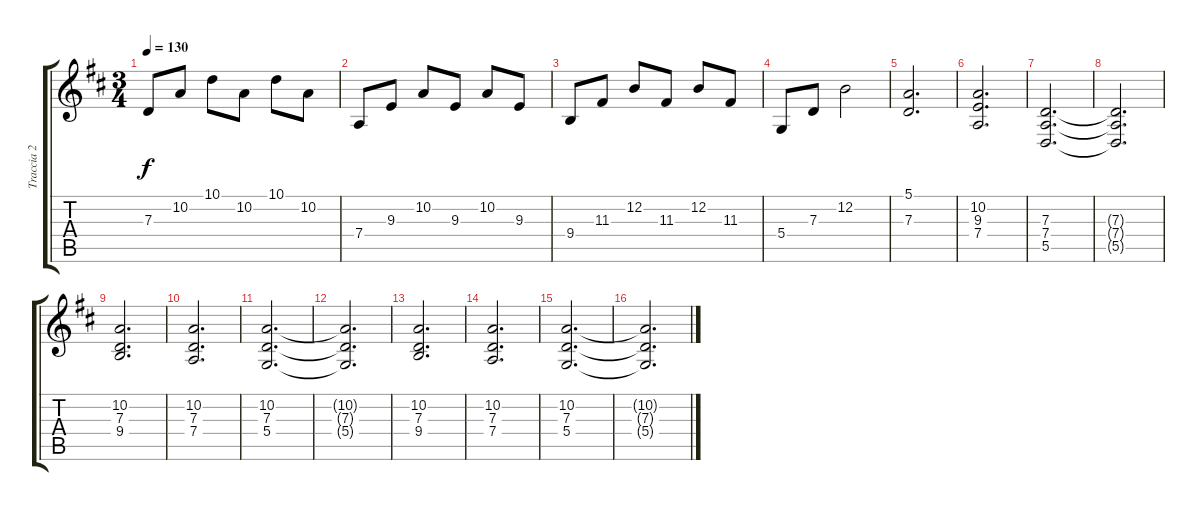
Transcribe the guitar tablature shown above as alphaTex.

\track ("Traccia 2" "Traccia 2") {instrument acousticgrandpiano}
\staff {score tabs}
\tuning (E4 B3 G3 D3 A2 E2) {hide}
\ts (3 4)
\tempo 130
\clef g2
\ks d
7.3.8{dy f} 10.2.8 10.1.8 10.2.8 10.1.8 10.2.8 |
7.4.8 9.3.8 10.2.8 9.3.8 10.2.8 9.3.8 |
9.4.8 11.3.8 12.2.8 11.3.8 12.2.8 11.3.8 |
5.4.8 7.3.8 12.2.2 |
(5.1 7.3).2{d} |
(10.2 9.3 7.4).2{d} |
(7.3 7.4 5.5).2{d} |
(7.3{t} 7.4{t} 5.5{t}).2{d} |
(10.2 7.3 9.4).2{d} |
(10.2 7.3 7.4).2{d} |
(10.2 7.3 5.4).2{d} |
(10.2{t} 7.3{t} 5.4{t}).2{d} |
(10.2 7.3 9.4).2{d} |
(10.2 7.3 7.4).2{d} |
(10.2 7.3 5.4).2{d} |
(10.2{t} 7.3{t} 5.4{t}).2{d}
